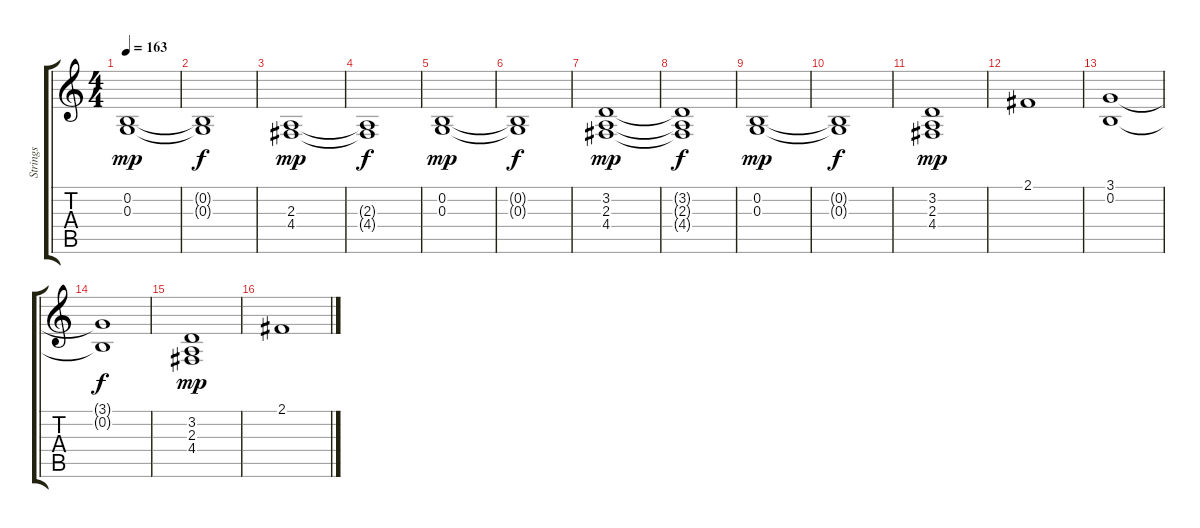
\track ("Strings             " "Strings   ") {instrument stringensemble1}
\staff {score tabs}
\tuning (E4 B3 G3 D3 A2 E2) {hide}
\ts (4 4)
\tempo 163
\clef g2
\ks c
(0.2 0.3).1{dy mp} |
(0.2{t} 0.3{t}).1{dy f} |
(2.3 4.4).1{dy mp} |
(2.3{t} 4.4{t}).1{dy f} |
(0.2 0.3).1{dy mp} |
(0.2{t} 0.3{t}).1{dy f} |
(3.2 2.3 4.4).1{dy mp} |
(3.2{t} 2.3{t} 4.4{t}).1{dy f} |
(0.2 0.3).1{dy mp} |
(0.2{t} 0.3{t}).1{dy f} |
(3.2 2.3 4.4).1{dy mp} |
2.1.1 |
(3.1 0.2).1 |
(3.1{t} 0.2{t}).1{dy f} |
(3.2 2.3 4.4).1{dy mp} |
2.1.1
